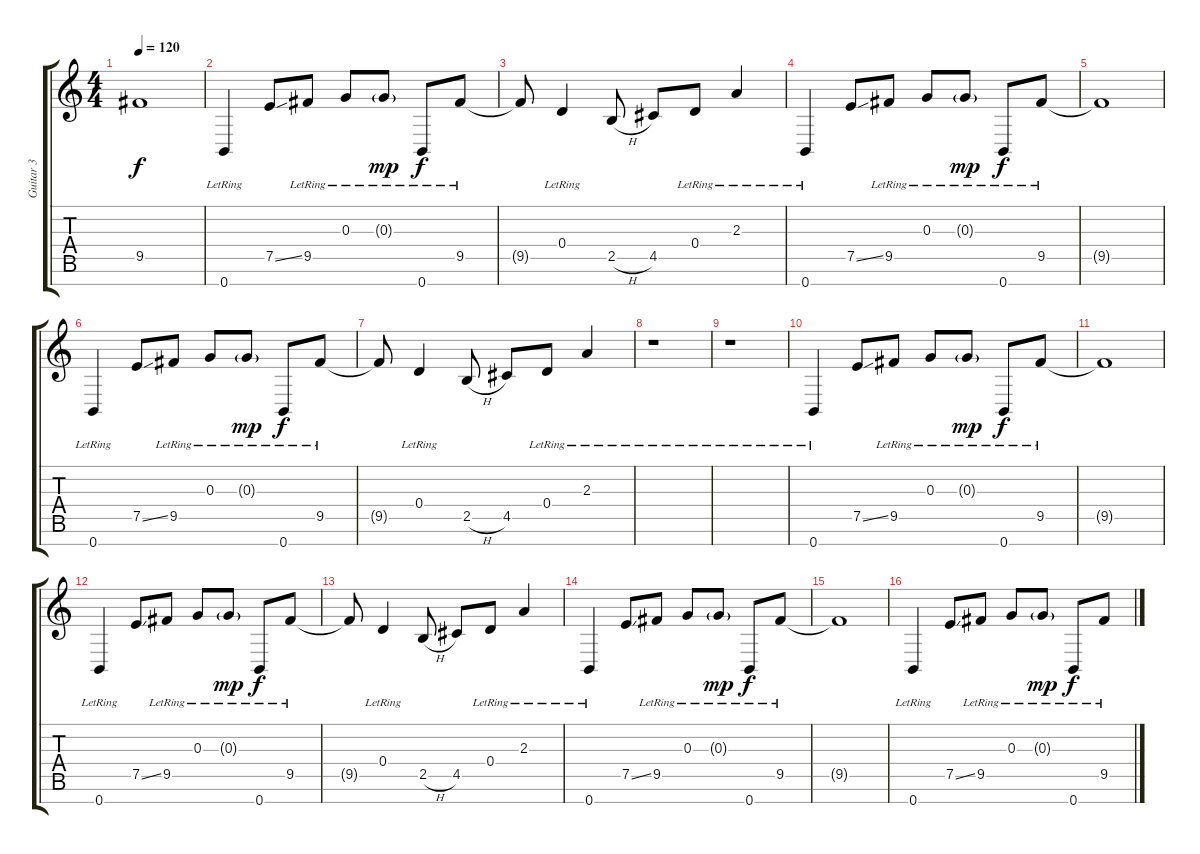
\track ("Guitar 3" "Guitar 3") {instrument distortionguitar}
\staff {score tabs}
\tuning (E4 B3 G3 D3 A2 E2 B1) {hide}
\ts (4 4)
\tempo 120
\clef g2
\ks c
9.5{t}.1{dy f} |
0.7{lr}.4 7.5{ss}.8 9.5{lr}.8 0.3{lr}.8 0.3{g lr}.8{dy mp} 0.7{lr}.8{dy f} 9.5{lr}.8 |
9.5{t}.8 0.4{lr}.4 2.5{h}.8 4.5.8 0.4{lr}.8 2.3{lr}.4 |
0.7{lr}.4 7.5{ss}.8 9.5{lr}.8 0.3{lr}.8 0.3{g lr}.8{dy mp} 0.7{lr}.8{dy f} 9.5{lr}.8 |
9.5{t}.1 |
0.7{lr}.4 7.5{ss}.8 9.5{lr}.8 0.3{lr}.8 0.3{g lr}.8{dy mp} 0.7{lr}.8{dy f} 9.5{lr}.8 |
9.5{t}.8 0.4{lr}.4 2.5{h}.8 4.5.8 0.4{lr}.8 2.3{lr}.4 |
r.1 |
r.1 |
\section ("" "")
0.7{lr}.4 7.5{ss}.8 9.5{lr}.8 0.3{lr}.8 0.3{g lr}.8{dy mp} 0.7{lr}.8{dy f} 9.5{lr}.8 |
9.5{t}.1 |
0.7{lr}.4 7.5{ss}.8 9.5{lr}.8 0.3{lr}.8 0.3{g lr}.8{dy mp} 0.7{lr}.8{dy f} 9.5{lr}.8 |
9.5{t}.8 0.4{lr}.4 2.5{h}.8 4.5.8 0.4{lr}.8 2.3{lr}.4 |
0.7{lr}.4 7.5{ss}.8 9.5{lr}.8 0.3{lr}.8 0.3{g lr}.8{dy mp} 0.7{lr}.8{dy f} 9.5{lr}.8 |
9.5{t}.1 |
0.7{lr}.4 7.5{ss}.8 9.5{lr}.8 0.3{lr}.8 0.3{g lr}.8{dy mp} 0.7{lr}.8{dy f} 9.5{lr}.8
